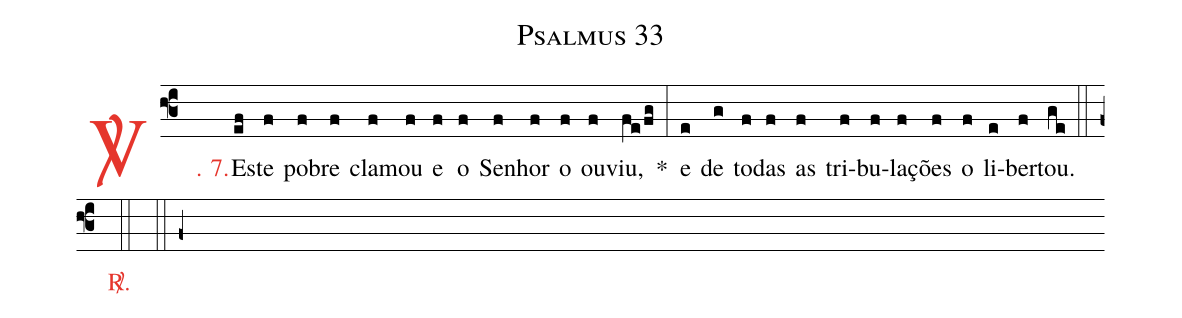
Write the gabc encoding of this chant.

name: Psalmus 33;
%%
(f3)

<c><sp>V/</sp>. 7.</c>() Es(ef)te(f) po(f)bre(f) cla(f)mou(f) e(f) o(f) Se(f)nhor(f) o(f) ou(f)viu,(fe/fg) *(:) e(e) de(g) to(f)das(f) as(f) tri(f)bu(f)la(f)ções(f) o(f) li(e)ber(f)tou.(ge)

(::)

<c><sp>R/</sp>.</c>(::)

(::)

(f+)
